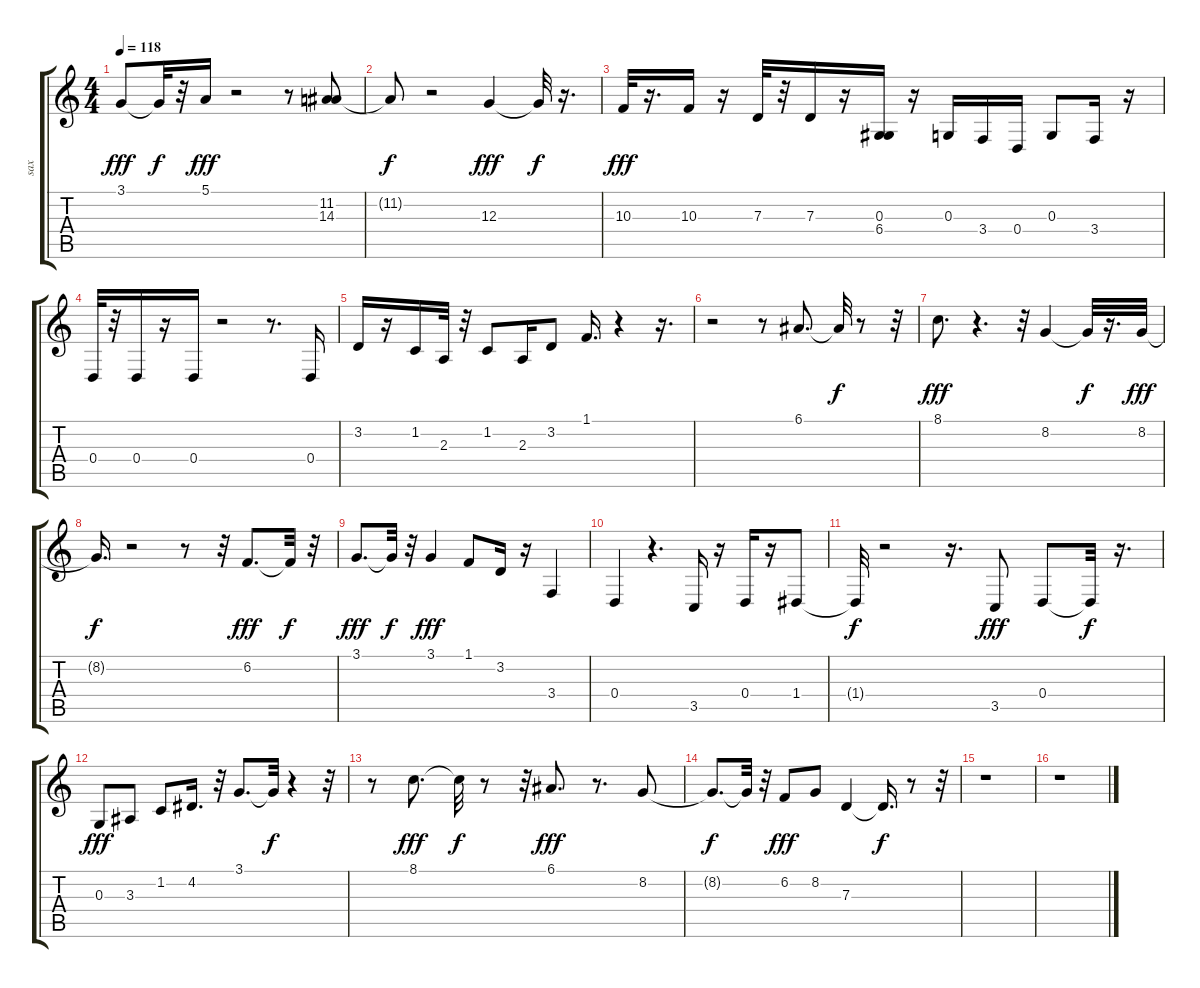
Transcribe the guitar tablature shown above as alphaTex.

\track ("sax" "sax") {instrument altosax}
\staff {score tabs}
\tuning (E4 B3 G3 D3 A2 E2) {hide}
\ts (4 4)
\tempo 118
\clef g2
\ks c
3.1.8{dy fff} 3.1{t}.32{dy f} r.32 5.1.16{dy fff} r.2 r.8 (11.2 14.3).8 |
11.2{t}.8{dy f} r.2 12.3.4{dy fff} 12.3{t}.32{dy f} r.16{d} |
10.3.32{dy fff} r.16{d} 10.3.16 r.16 7.3.32 r.32 7.3.16 r.16 (0.3 6.4).16 r.16 0.3.16 3.4.16 0.4.16 0.3.8 3.4.16 r.16 |
0.4.32 r.32 0.4.16 r.16 0.4.16 r.2 r.8{d} 0.4.16 |
3.2.16 r.16 1.2.16 2.3.32 r.32 1.2.8 2.3.16 3.2.8 1.1.16{d} r.4 r.16{d} |
r.2 r.8 6.1.8{d} 6.1{t}.32{dy f} r.8 r.32 |
8.1.8{d dy fff} r.4{d} r.32 8.2.4 8.2{t}.32{dy f} r.16{d} 8.2.32{dy fff} |
8.2{t}.16{d dy f} r.2 r.8 r.32 6.2.8{d dy fff} 6.2{t}.32{dy f} r.32 |
3.1.8{d dy fff} 3.1{t}.32{dy f} r.32 3.1.4{dy fff} 1.1.8 3.2.16 r.16 3.4.4 |
0.4.4 r.4{d} 3.5.16 r.16 0.4.16 r.16 1.4.8 |
1.4{t}.32{dy f} r.2 r.16{d} 3.5.8{dy fff} 0.4.8 0.4{t}.32{dy f} r.16{d} |
0.3.8{dy fff} 3.3.8 1.2.8 4.2.16{d} r.32 3.1.8{d} 3.1{t}.32{dy f} r.4 r.32 |
r.8 8.1.8{d dy fff} 8.1{t}.32{dy f} r.8 r.32 6.1.8{d dy fff} r.8{d} 8.2.8 |
8.2{t}.8{d dy f} 8.2{t}.32 r.32 6.2.8{dy fff} 8.2.8 7.3.4 7.3{t}.16{d dy f} r.8 r.32 |
r.1 |
r.1
